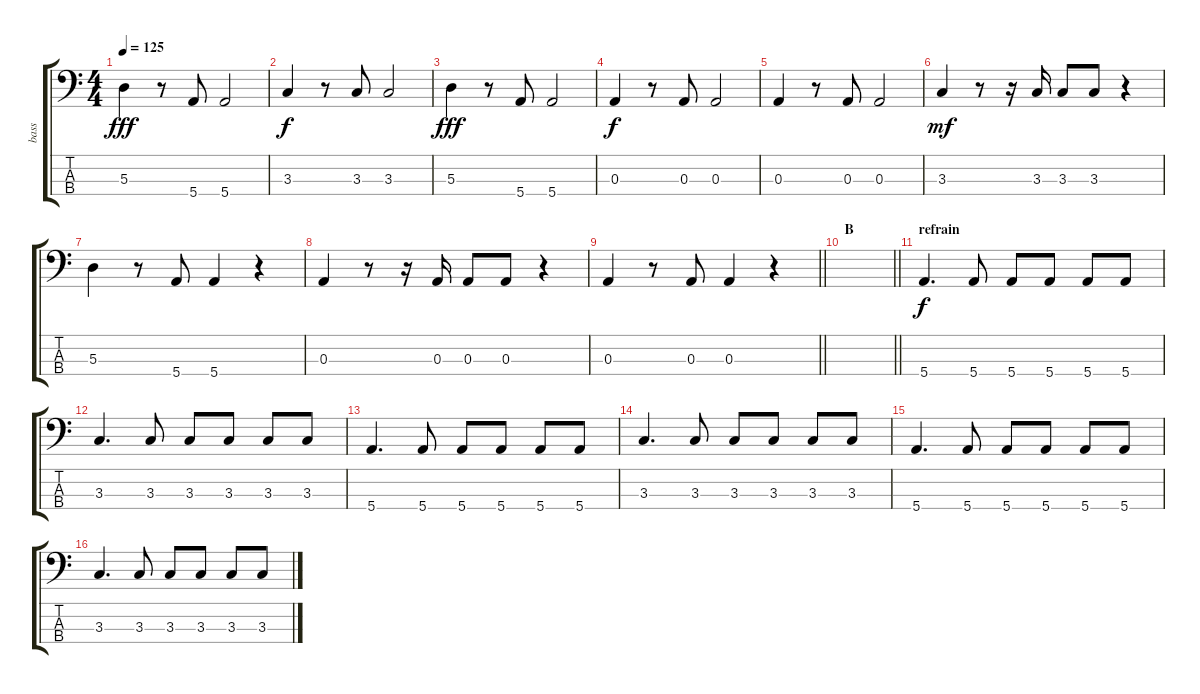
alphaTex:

\track ("bass" "bass") {instrument electricbassfinger}
\staff {score tabs}
\tuning (G2 D2 A1 E1) {hide}
\ts (4 4)
\tempo 125
\clef f4
\ks c
5.3.4{dy fff} r.8 5.4.8 5.4.2 |
3.3.4{dy f} r.8 3.3.8 3.3.2 |
5.3.4{dy fff} r.8 5.4.8 5.4.2 |
0.3.4{dy f} r.8 0.3.8 0.3.2 |
0.3.4 r.8 0.3.8 0.3.2 |
3.3.4{dy mf} r.8 r.16 3.3.16 3.3.8 3.3.8 r.4 |
5.3.4 r.8 5.4.8 5.4.4 r.4 |
0.3.4 r.8 r.16 0.3.16 0.3.8 0.3.8 r.4 |
\barLineRight lightlight
0.3.4 r.8 0.3.8 0.3.4 r.4 |
\section ("" "B")
\barLineRight lightlight
|
\section ("" "refrain")
5.4.4{d dy f} 5.4.8 5.4.8 5.4.8 5.4.8 5.4.8 |
3.3.4{d} 3.3.8 3.3.8 3.3.8 3.3.8 3.3.8 |
5.4.4{d} 5.4.8 5.4.8 5.4.8 5.4.8 5.4.8 |
3.3.4{d} 3.3.8 3.3.8 3.3.8 3.3.8 3.3.8 |
5.4.4{d} 5.4.8 5.4.8 5.4.8 5.4.8 5.4.8 |
3.3.4{d} 3.3.8 3.3.8 3.3.8 3.3.8 3.3.8
